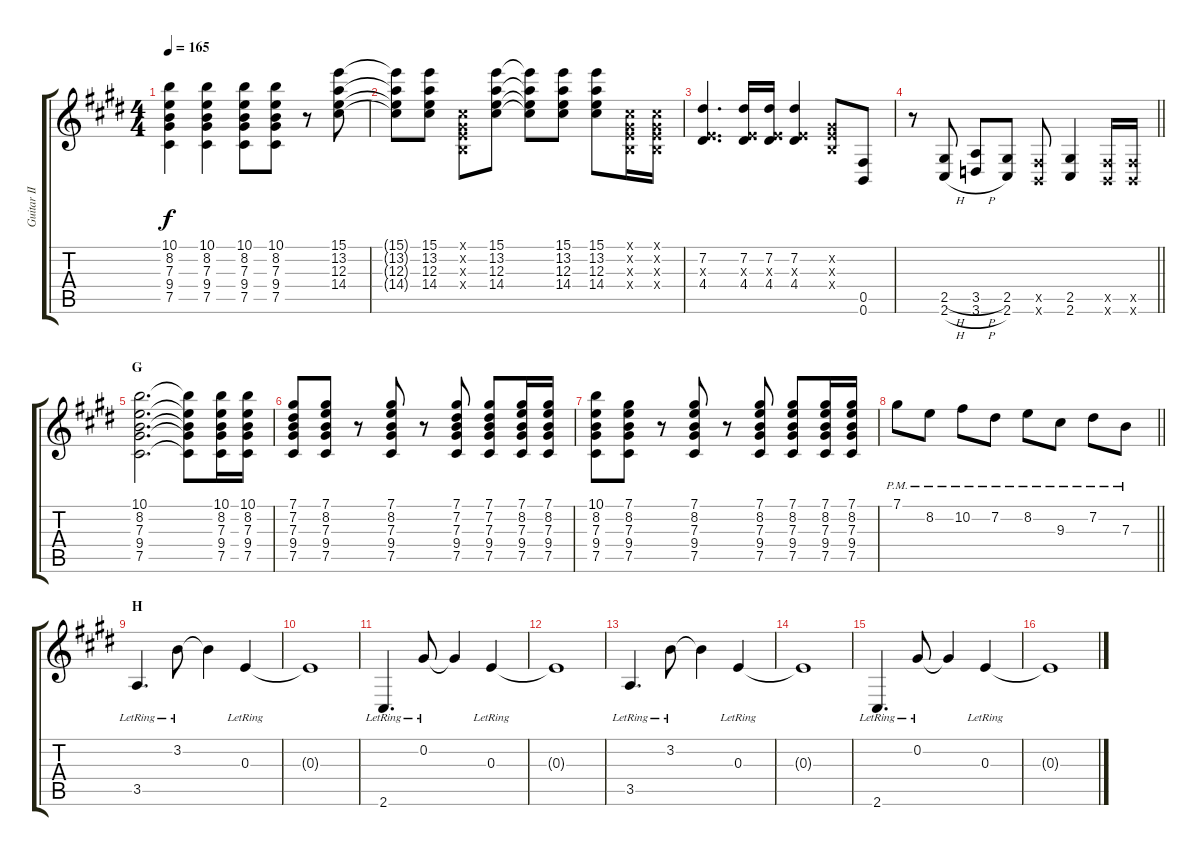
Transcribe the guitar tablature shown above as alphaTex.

\track ("Guitar II" "Guitar II") {instrument overdrivenguitar}
\staff {score tabs}
\tuning (Db4 Ab3 E3 B2 Gb2 B1) {hide}
\ts (4 4)
\tempo 165
\clef g2
\ks e
(10.1 8.2 7.3 9.4 7.5).4{dy f} (10.1 8.2 7.3 9.4 7.5).4 (10.1 8.2 7.3 9.4 7.5).8 (10.1 8.2 7.3 9.4 7.5).8 r.8 (15.1 13.2 12.3 14.4).8 |
(15.1{t} 13.2{t} 12.3{t} 14.4{t}).8 (15.1 13.2 12.3 14.4).8 (0.1{x} 0.2{x} 0.3{x} 0.4{x}).8 (15.1 13.2 12.3 14.4).8 (15.1{t} 13.2{t} 12.3{t} 14.4{t}).8 (15.1 13.2 12.3 14.4).8 (15.1 13.2 12.3 14.4).8 (0.1{x} 0.2{x} 0.3{x} 0.4{x}).16 (0.1{x} 0.2{x} 0.3{x} 0.4{x}).16 |
(7.2 0.3{x} 4.4).4{d} (7.2 0.3{x} 4.4).16 (7.2 0.3{x} 4.4).16 (7.2 0.3{x} 4.4).4 (0.2{x} 0.3{x} 0.4{x}).8 (0.5 0.6).8 |
\barLineRight lightlight
r.8 (2.5{h} 2.6{h}).8 (3.5{h} 3.6{h}).8 (2.5 2.6).8 (0.5{x} 0.6{x}).8 (2.5 2.6).4 (0.5{x} 0.6{x}).16 (0.5{x} 0.6{x}).16 |
\section ("" "G")
(10.1 8.2 7.3 9.4 7.5).2{d} (10.1{t} 8.2{t} 7.3{t} 9.4{t} 7.5{t}).8 (10.1 8.2 7.3 9.4 7.5).16 (10.1 8.2 7.3 9.4 7.5).16 |
(7.1 7.2 7.3 9.4 7.5).8 (7.1 8.2 7.3 9.4 7.5).8 r.8 (7.1 8.2 7.3 9.4 7.5).8 r.8 (7.1 7.2 7.3 9.4 7.5).8 (7.1 7.2 7.3 9.4 7.5).8 (7.1 8.2 7.3 9.4 7.5).16 (7.1 8.2 7.3 9.4 7.5).16 |
(10.1 8.2 7.3 9.4 7.5).8 (7.1 8.2 7.3 9.4 7.5).8 r.8 (7.1 8.2 7.3 9.4 7.5).8 r.8 (7.1 8.2 7.3 9.4 7.5).8 (7.1 8.2 7.3 9.4 7.5).8 (7.1 8.2 7.3 9.4 7.5).16 (7.1 8.2 7.3 9.4 7.5).16 |
\barLineRight lightlight
7.1{pm}.8 8.2{pm}.8 10.2{pm}.8 7.2{pm}.8 8.2{pm}.8 9.3{pm}.8 7.2{pm}.8 7.3{pm}.8 |
\section ("" "H")
3.5{lr}.4{d} 3.2{lr}.8 3.2{t}.4 0.3{lr}.4 |
0.3{t}.1 |
2.6{lr}.4{d} 0.2{lr}.8 0.2{t}.4 0.3{lr}.4 |
0.3{t}.1 |
3.5{lr}.4{d} 3.2{lr}.8 3.2{t}.4 0.3{lr}.4 |
0.3{t}.1 |
2.6{lr}.4{d} 0.2{lr}.8 0.2{t}.4 0.3{lr}.4 |
0.3{t}.1
